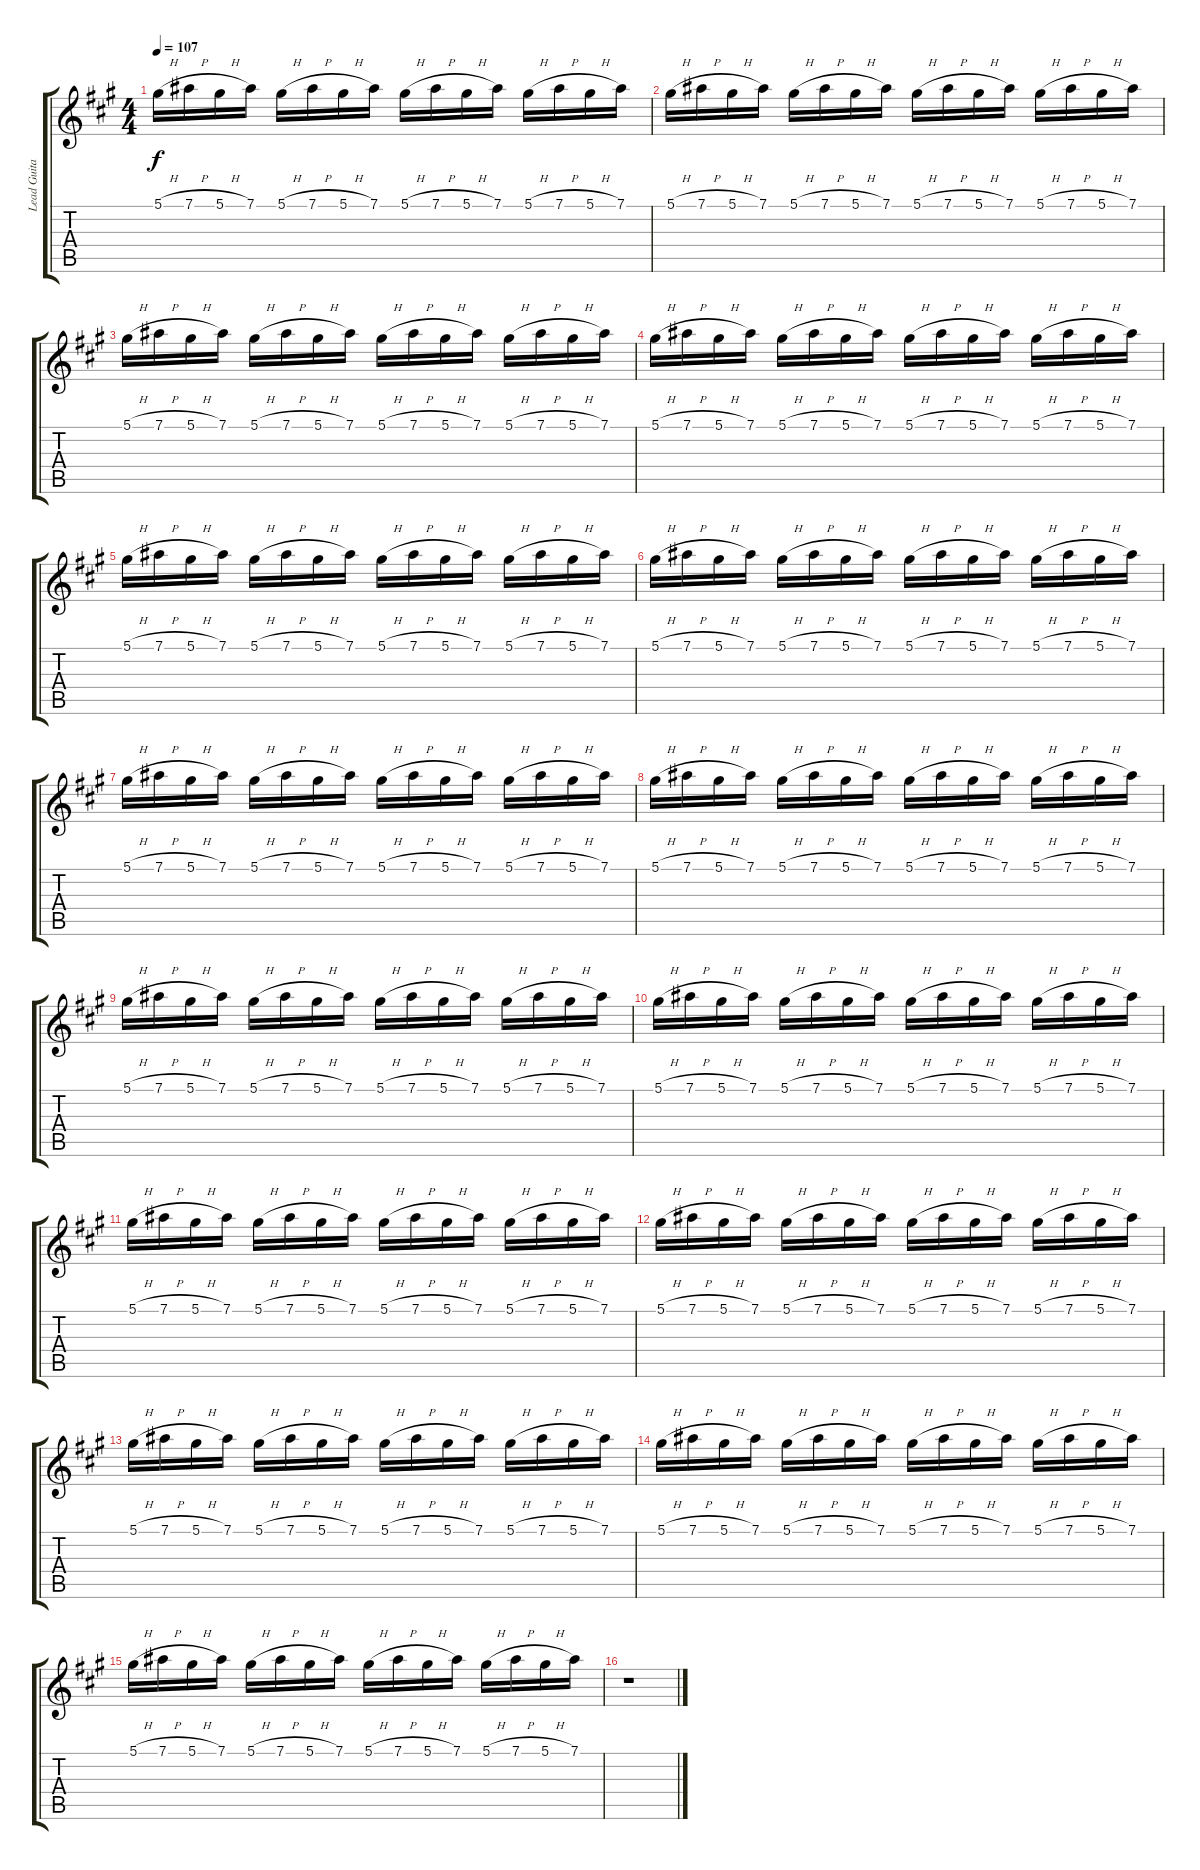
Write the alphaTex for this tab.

\track ("Lead Guitar" "Lead Guita") {instrument overdrivenguitar}
\staff {score tabs}
\tuning (Eb4 Bb3 Gb3 Db3 Ab2 Eb2) {hide}
\ts (4 4)
\tempo 107
\clef g2
\ks a
5.1{h}.16{dy f} 7.1{h}.16 5.1{h}.16 7.1.16 5.1{h}.16 7.1{h}.16 5.1{h}.16 7.1.16 5.1{h}.16 7.1{h}.16 5.1{h}.16 7.1.16 5.1{h}.16 7.1{h}.16 5.1{h}.16 7.1.16 |
5.1{h}.16 7.1{h}.16 5.1{h}.16 7.1.16 5.1{h}.16 7.1{h}.16 5.1{h}.16 7.1.16 5.1{h}.16 7.1{h}.16 5.1{h}.16 7.1.16 5.1{h}.16 7.1{h}.16 5.1{h}.16 7.1.16 |
5.1{h}.16 7.1{h}.16 5.1{h}.16 7.1.16 5.1{h}.16 7.1{h}.16 5.1{h}.16 7.1.16 5.1{h}.16 7.1{h}.16 5.1{h}.16 7.1.16 5.1{h}.16 7.1{h}.16 5.1{h}.16 7.1.16 |
5.1{h}.16 7.1{h}.16 5.1{h}.16 7.1.16 5.1{h}.16 7.1{h}.16 5.1{h}.16 7.1.16 5.1{h}.16 7.1{h}.16 5.1{h}.16 7.1.16 5.1{h}.16 7.1{h}.16 5.1{h}.16 7.1.16 |
5.1{h}.16 7.1{h}.16 5.1{h}.16 7.1.16 5.1{h}.16 7.1{h}.16 5.1{h}.16 7.1.16 5.1{h}.16 7.1{h}.16 5.1{h}.16 7.1.16 5.1{h}.16 7.1{h}.16 5.1{h}.16 7.1.16 |
5.1{h}.16 7.1{h}.16 5.1{h}.16 7.1.16 5.1{h}.16 7.1{h}.16 5.1{h}.16 7.1.16 5.1{h}.16 7.1{h}.16 5.1{h}.16 7.1.16 5.1{h}.16 7.1{h}.16 5.1{h}.16 7.1.16 |
5.1{h}.16 7.1{h}.16 5.1{h}.16 7.1.16 5.1{h}.16 7.1{h}.16 5.1{h}.16 7.1.16 5.1{h}.16 7.1{h}.16 5.1{h}.16 7.1.16 5.1{h}.16 7.1{h}.16 5.1{h}.16 7.1.16 |
5.1{h}.16 7.1{h}.16 5.1{h}.16 7.1.16 5.1{h}.16 7.1{h}.16 5.1{h}.16 7.1.16 5.1{h}.16 7.1{h}.16 5.1{h}.16 7.1.16 5.1{h}.16 7.1{h}.16 5.1{h}.16 7.1.16 |
5.1{h}.16 7.1{h}.16 5.1{h}.16 7.1.16 5.1{h}.16 7.1{h}.16 5.1{h}.16 7.1.16 5.1{h}.16 7.1{h}.16 5.1{h}.16 7.1.16 5.1{h}.16 7.1{h}.16 5.1{h}.16 7.1.16 |
5.1{h}.16 7.1{h}.16 5.1{h}.16 7.1.16 5.1{h}.16 7.1{h}.16 5.1{h}.16 7.1.16 5.1{h}.16 7.1{h}.16 5.1{h}.16 7.1.16 5.1{h}.16 7.1{h}.16 5.1{h}.16 7.1.16 |
5.1{h}.16 7.1{h}.16 5.1{h}.16 7.1.16 5.1{h}.16 7.1{h}.16 5.1{h}.16 7.1.16 5.1{h}.16 7.1{h}.16 5.1{h}.16 7.1.16 5.1{h}.16 7.1{h}.16 5.1{h}.16 7.1.16 |
5.1{h}.16 7.1{h}.16 5.1{h}.16 7.1.16 5.1{h}.16 7.1{h}.16 5.1{h}.16 7.1.16 5.1{h}.16 7.1{h}.16 5.1{h}.16 7.1.16 5.1{h}.16 7.1{h}.16 5.1{h}.16 7.1.16 |
5.1{h}.16 7.1{h}.16 5.1{h}.16 7.1.16 5.1{h}.16 7.1{h}.16 5.1{h}.16 7.1.16 5.1{h}.16 7.1{h}.16 5.1{h}.16 7.1.16 5.1{h}.16 7.1{h}.16 5.1{h}.16 7.1.16 |
5.1{h}.16 7.1{h}.16 5.1{h}.16 7.1.16 5.1{h}.16 7.1{h}.16 5.1{h}.16 7.1.16 5.1{h}.16 7.1{h}.16 5.1{h}.16 7.1.16 5.1{h}.16 7.1{h}.16 5.1{h}.16 7.1.16 |
5.1{h}.16 7.1{h}.16 5.1{h}.16 7.1.16 5.1{h}.16 7.1{h}.16 5.1{h}.16 7.1.16 5.1{h}.16 7.1{h}.16 5.1{h}.16 7.1.16 5.1{h}.16 7.1{h}.16 5.1{h}.16 7.1.16 |
r.1
